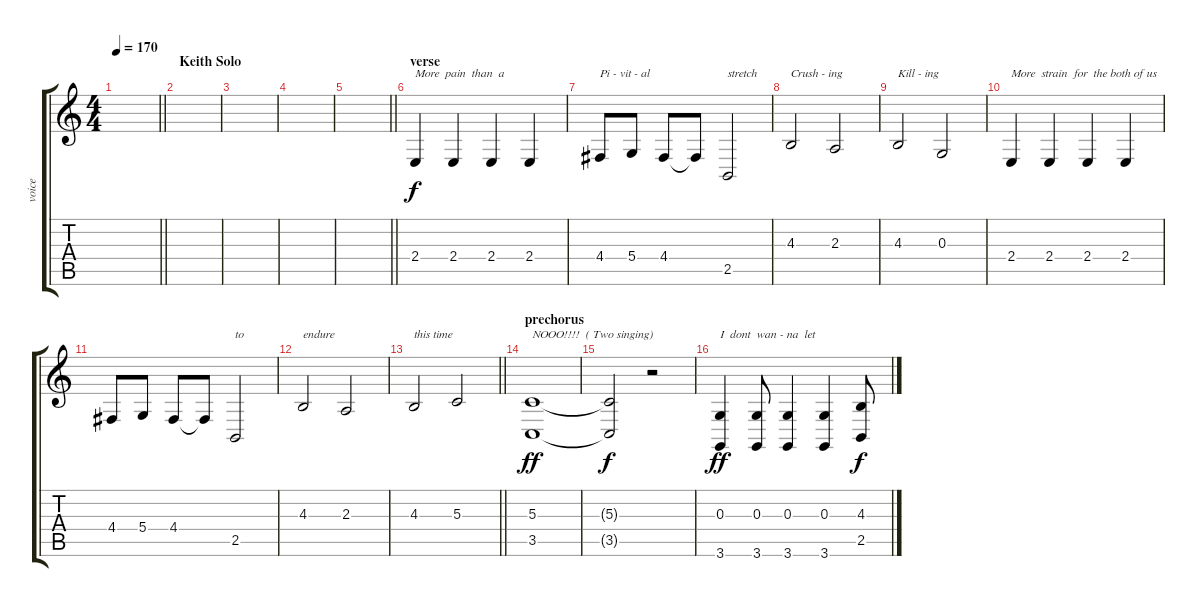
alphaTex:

\track ("voice" "voice") {instrument tenorsax}
\staff {score tabs}
\tuning (E4 B3 G3 D3 A2 E2) {hide}
\ts (4 4)
\tempo 170
\clef g2
\barLineRight lightlight
\ks c
|
\section ("" "Keith Solo")
|
|
|
\barLineRight lightlight
|
\section ("" "verse")
2.4.4{txt "More  pain  than  a"} 2.4.4 2.4.4 2.4.4 |
4.4.8{txt "Pi - vit - al"} 5.4.8 4.4.8 4.4{t}.8 2.5.2{txt "stretch"} |
4.3.2{txt "Crush - ing"} 2.3.2 |
4.3.2{txt "Kill - ing"} 0.3.2 |
2.4.4{txt "More  strain  for  the both of us"} 2.4.4 2.4.4 2.4.4 |
4.4.8 5.4.8 4.4.8 4.4{t}.8 2.5.2{txt "to"} |
4.3.2{txt "endure"} 2.3.2 |
\barLineRight lightlight
4.3.2{txt "this time"} 5.3.2 |
\section ("" "prechorus")
(5.3 3.5).1{txt "NOOO!!!!  ( Two singing)" dy ff} |
(5.3{t} 3.5{t}).2{dy f} r.2 |
(0.3 3.6).4{txt "I  dont  wan - na  let   " dy ff} (0.3 3.6).8 (0.3 3.6).4 (0.3 3.6).4 (4.3 2.5).8{dy f}
